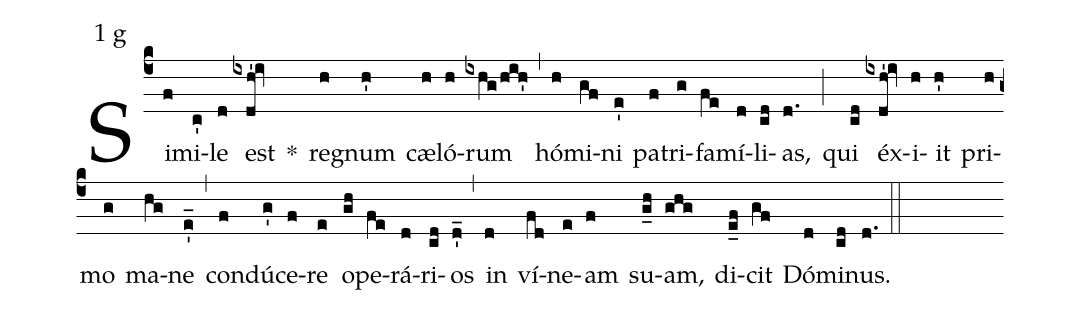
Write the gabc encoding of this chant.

mode:1 g;
%%
(c4) Si(f)mi(c')le(d) est(ixdh'!iv) *() re(h)gnum(h') cæ(h)ló(h)rum(ixhg/hih') (,) hó(h)mi(gf)ni(e') pa(f)tri(g)fa(fe)mí(d)li(cd)as,(d.) (;) qui(cd) éx(ixdh'!iv)i(h)it(h') pri(h)mo(g) ma(hg)ne(e'_) (,) con(f)dú(g')ce(f)re(e) o(gh)pe(fe)rá(d)ri(cd)os(d'_) (,) in(d) ví(fd)ne(e)am(f) su(g_h)am,(ghg) di(e_f)cit(gf) Dó(d)mi(cd)nus.(d.) (::)
